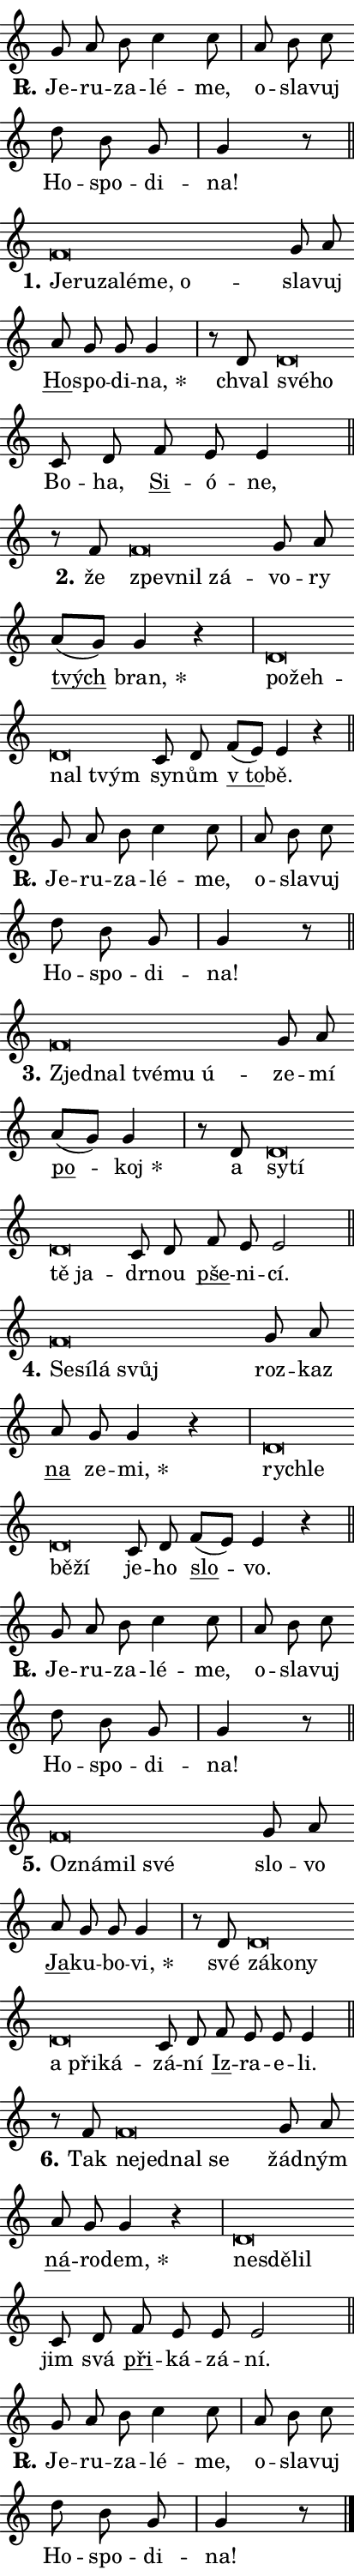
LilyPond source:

\version "2.22.1"
\header { tagline = "" }
\paper {
  indent = 0\cm
  top-margin = 0\cm
  right-margin = 0\cm
  bottom-margin = 0\cm
  left-margin = 0\cm
  paper-width = 7\cm
  page-breaking = #ly:one-page-breaking
  system-system-spacing.basic-distance = #11
  score-system-spacing.basic-distance = #11.3
  ragged-last = ##f
}


%% Author: Thomas Morley
%% https://lists.gnu.org/archive/html/lilypond-user/2020-05/msg00002.html
#(define (line-position grob)
"Returns position of @var[grob} in current system:
   @code{'start}, if at first time-step
   @code{'end}, if at last time-step
   @code{'middle} otherwise
"
  (let* ((col (ly:item-get-column grob))
         (ln (ly:grob-object col 'left-neighbor))
         (rn (ly:grob-object col 'right-neighbor))
         (col-to-check-left (if (ly:grob? ln) ln col))
         (col-to-check-right (if (ly:grob? rn) rn col))
         (break-dir-left
           (and
             (ly:grob-property col-to-check-left 'non-musical #f)
             (ly:item-break-dir col-to-check-left)))
         (break-dir-right
           (and
             (ly:grob-property col-to-check-right 'non-musical #f)
             (ly:item-break-dir col-to-check-right))))
        (cond ((eqv? 1 break-dir-left) 'start)
              ((eqv? -1 break-dir-right) 'end)
              (else 'middle))))

#(define (tranparent-at-line-position vctor)
  (lambda (grob)
  "Relying on @code{line-position} select the relevant enry from @var{vctor}.
Used to determine transparency,"
    (case (line-position grob)
      ((end) (not (vector-ref vctor 0)))
      ((middle) (not (vector-ref vctor 1)))
      ((start) (not (vector-ref vctor 2))))))

noteHeadBreakVisibility =
#(define-music-function (break-visibility)(vector?)
"Makes @code{NoteHead}s transparent relying on @var{break-visibility}"
#{
  \override NoteHead.transparent =
    #(tranparent-at-line-position break-visibility)
#})

#(define delete-ledgers-for-transparent-note-heads
  (lambda (grob)
    "Reads whether a @code{NoteHead} is transparent.
If so this @code{NoteHead} is removed from @code{'note-heads} from
@var{grob}, which is supposed to be @code{LedgerLineSpanner}.
As a result ledgers are not printed for this @code{NoteHead}"
    (let* ((nhds-array (ly:grob-object grob 'note-heads))
           (nhds-list
             (if (ly:grob-array? nhds-array)
                 (ly:grob-array->list nhds-array)
                 '()))
           ;; Relies on the transparent-property being done before
           ;; Staff.LedgerLineSpanner.after-line-breaking is executed.
           ;; This is fragile ...
           (to-keep
             (remove
               (lambda (nhd)
                 (ly:grob-property nhd 'transparent #f))
               nhds-list)))
      ;; TODO find a better method to iterate over grob-arrays, similiar
      ;; to filter/remove etc for lists
      ;; For now rebuilt from scratch
      (set! (ly:grob-object grob 'note-heads)  '())
      (for-each
        (lambda (nhd)
          (ly:pointer-group-interface::add-grob grob 'note-heads nhd))
        to-keep))))

hideNotes = {
  \noteHeadBreakVisibility #begin-of-line-visible
}
unHideNotes = {
  \noteHeadBreakVisibility #all-visible
}

% work-around for resetting accidentals
% https://lilypond.org/doc/v2.23/Documentation/notation/displaying-rhythms#unmetered-music
cadenzaMeasure = {
  \cadenzaOff
  \partial 1024 s1024
  \cadenzaOn
}

#(define-markup-command (accent layout props text) (markup?)
  "Underline accented syllable"
  (interpret-markup layout props
    #{\markup \override #'(offset . 4.3) \underline { #text }#}))

responsum = \markup \concat {
  "R" \hspace #-1.05 \path #0.1 #'((moveto 0 0.07) (lineto 0.9 0.8)) \hspace #0.05 "."
}

\layout {
    \context {
        \Staff
        \remove "Time_signature_engraver"
        \override LedgerLineSpanner.after-line-breaking = #delete-ledgers-for-transparent-note-heads
    }
    \context {
        \Voice {
            \override NoteHead.output-attributes = #'((class . "notehead"))
            \override Hairpin.height = #0.55
        }
    }
    \context {
        \Lyrics {
            \override StanzaNumber.output-attributes = #'((class . "stanzanumber"))
            \override LyricSpace.minimum-distance = #0.9
            \override LyricText.font-name = #"TeX Gyre Schola"
            \override LyricText.font-size = 1
            \override StanzaNumber.font-name = #"TeX Gyre Schola Bold"
            \override StanzaNumber.font-size = 1
        }
    }
}

% magnetic-lyrics.ily
%
%   written by
%     Jean Abou Samra <jean@abou-samra.fr>
%     Werner Lemberg <wl@gnu.org>
%
%   adapted by
%     Jiri Hon <jiri.hon@gmail.com>
%
% Version 2022-Apr-15

% https://www.mail-archive.com/lilypond-user@gnu.org/msg149350.html

#(define (Left_hyphen_pointer_engraver context)
   "Collect syllable-hyphen-syllable occurrences in lyrics and store
them in properties.  This engraver only looks to the left.  For
example, if the lyrics input is @code{foo -- bar}, it does the
following.

@itemize @bullet
@item
Set the @code{text} property of the @code{LyricHyphen} grob between
@q{foo} and @q{bar} to @code{foo}.

@item
Set the @code{left-hyphen} property of the @code{LyricText} grob with
text @q{foo} to the @code{LyricHyphen} grob between @q{foo} and
@q{bar}.
@end itemize

Use this auxiliary engraver in combination with the
@code{lyric-@/text::@/apply-@/magnetic-@/offset!} hook."
   (let ((hyphen #f)
         (text #f))
     (make-engraver
      (acknowledgers
       ((lyric-syllable-interface engraver grob source-engraver)
        (set! text grob)))
      (end-acknowledgers
       ((lyric-hyphen-interface engraver grob source-engraver)
        ;(when (not (grob::has-interface grob 'lyric-space-interface))
          (set! hyphen grob)));)
      ((stop-translation-timestep engraver)
       (when (and text hyphen)
         (ly:grob-set-object! text 'left-hyphen hyphen))
       (set! text #f)
       (set! hyphen #f)))))

#(define (lyric-text::apply-magnetic-offset! grob)
   "If the space between two syllables is less than the value in
property @code{LyricText@/.details@/.squash-threshold}, move the right
syllable to the left so that it gets concatenated with the left
syllable.

Use this function as a hook for
@code{LyricText@/.after-@/line-@/breaking} if the
@code{Left_@/hyphen_@/pointer_@/engraver} is active."
   (let ((hyphen (ly:grob-object grob 'left-hyphen #f)))
     (when hyphen
       (let ((left-text (ly:spanner-bound hyphen LEFT)))
         (when (grob::has-interface left-text 'lyric-syllable-interface)
           (let* ((common (ly:grob-common-refpoint grob left-text X))
                  (this-x-ext (ly:grob-extent grob common X))
                  (left-x-ext
                   (begin
                     ;; Trigger magnetism for left-text.
                     (ly:grob-property left-text 'after-line-breaking)
                     (ly:grob-extent left-text common X)))
                  ;; `delta` is the gap width between two syllables.
                  (delta (- (interval-start this-x-ext)
                            (interval-end left-x-ext)))
                  (details (ly:grob-property grob 'details))
                  (threshold (assoc-get 'squash-threshold details 0.2)))
             (when (< delta threshold)
               (let* (;; We have to manipulate the input text so that
                      ;; ligatures crossing syllable boundaries are not
                      ;; disabled.  For languages based on the Latin
                      ;; script this is essentially a beautification.
                      ;; However, for non-Western scripts it can be a
                      ;; necessity.
                      (lt (ly:grob-property left-text 'text))
                      (rt (ly:grob-property grob 'text))
                      (is-space (grob::has-interface hyphen 'lyric-space-interface))
                      (space (if is-space " " ""))
                      (space-markup (grob-interpret-markup grob " "))
                      (space-size (interval-length (ly:stencil-extent space-markup X)))
                      (extra-delta (if is-space space-size 0))
                      ;; Append new syllable.
                      (ltrt-space (if (and (string? lt) (string? rt))
                                (string-append lt space rt)
                                (make-concat-markup (list lt space rt))))
                      ;; Right-align `ltrt` to the right side.
                      (ltrt-space-markup (grob-interpret-markup
                               grob
                               (make-translate-markup
                                (cons (interval-length this-x-ext) 0)
                                (make-right-align-markup ltrt-space)))))
                 (begin
                   ;; Don't print `left-text`.
                   (ly:grob-set-property! left-text 'stencil #f)
                   ;; Set text and stencil (which holds all collected
                   ;; syllables so far) and shift it to the left.
                   (ly:grob-set-property! grob 'text ltrt-space)
                   (ly:grob-set-property! grob 'stencil ltrt-space-markup)
                   (ly:grob-translate-axis! grob (- (- delta extra-delta)) X))))))))))


#(define (lyric-hyphen::displace-bounds-first grob)
   ;; Make very sure this callback isn't triggered too early.
   (let ((left (ly:spanner-bound grob LEFT))
         (right (ly:spanner-bound grob RIGHT)))
     (ly:grob-property left 'after-line-breaking)
     (ly:grob-property right 'after-line-breaking)
     (ly:lyric-hyphen::print grob)))

squashThreshold = #0.4

\layout {
  \context {
    \Lyrics
    \consists #Left_hyphen_pointer_engraver
    \override LyricText.after-line-breaking =
      #lyric-text::apply-magnetic-offset!
    \override LyricHyphen.stencil = #lyric-hyphen::displace-bounds-first
    \override LyricText.details.squash-threshold = \squashThreshold
    \override LyricHyphen.minimum-distance = 0
    \override LyricHyphen.minimum-length = \squashThreshold
  }
}

squash = \override LyricText.details.squash-threshold = 9999
unSquash = \override LyricText.details.squash-threshold = \squashThreshold

left = \override LyricText.self-alignment-X = #LEFT
unLeft = \revert LyricText.self-alignment-X

starOffset = #(lambda (grob) 
                (let ((x_offset (ly:self-alignment-interface::aligned-on-x-parent grob)))
                  (if (= x_offset 0) 0 (+ x_offset 1.2))))

star = #(define-music-function (syllable)(string?)
"Append star separator at the end of a syllable"
#{
  \once \override LyricText.X-offset = #starOffset
  \lyricmode { \markup {
    #syllable
    \override #'((font-name . "TeX Gyre Schola Bold")) \hspace #0.2 \lower #0.65 \larger "*"
  } }
#})

starAccent = #(define-music-function (syllable)(string?)
"Append star separator at the end of a syllable and make accent"
#{
  \once \override LyricText.X-offset = #starOffset
  \lyricmode { \markup {
    \accent #syllable
    \override #'((font-name . "TeX Gyre Schola Bold")) \hspace #0.2 \lower #0.65 \larger "*"
  } }
#})

breath = #(define-music-function (syllable)(string?)
"Append breathing indicator at the end of a syllable"
#{
  \lyricmode { \markup { #syllable "+" } }
#})

optionalBreath = #(define-music-function (syllable)(string?)
"Append optional breathing indicator at the end of a syllable"
#{
  \lyricmode { \markup { #syllable "(+)" } }
#})


\score {
    <<
        \new Voice = "melody" { \cadenzaOn \key c \major \relative { g'8 a b c4 c8 \cadenzaMeasure \bar "|" a b c \bar "" d b g \cadenzaMeasure \bar "|" g4 r8 \cadenzaMeasure \bar "||" \break } }
        \new Lyrics \lyricsto "melody" { \lyricmode { \set stanza = \responsum
Je -- ru -- za -- lé -- me, o -- sla -- vuj Ho -- spo -- di -- na! } }
    >>
    \layout {}
}

\score {
    <<
        \new Voice = "melody" { \cadenzaOn \key c \major \relative { f'\breve*1/16 \hideNotes \breve*1/16 \bar "" \breve*1/16 \bar "" \breve*1/16 \bar "" \breve*1/16 \breve*1/16 \bar "" \unHideNotes g8 a \bar "" a g g g4 \cadenzaMeasure \bar "|" r8 d d\breve*1/16 \hideNotes \breve*1/16 \bar "" \unHideNotes c8 d \bar "" f e e4 \cadenzaMeasure \bar "||" \break } }
        \new Lyrics \lyricsto "melody" { \lyricmode { \set stanza = "1."
\left Je -- \squash ru -- za -- lé -- me, o -- \unLeft \unSquash sla -- vuj \markup \accent Ho -- spo -- di -- \star na, chval \left své -- \squash ho \unLeft \unSquash Bo -- ha, \markup \accent Si -- ó -- ne, } }
    >>
    \layout {}
}

\score {
    <<
        \new Voice = "melody" { \cadenzaOn \key c \major \relative { r8 f' f\breve*1/16 \hideNotes \breve*1/16 \breve*1/16 \bar "" \unHideNotes g8 a \bar "" a[( g)] g4 r \cadenzaMeasure \bar "|" d\breve*1/16 \hideNotes \breve*1/16 \bar "" \breve*1/16 \breve*1/16 \bar "" \unHideNotes c8 d \bar "" f[( e)] e4 r \cadenzaMeasure \bar "||" \break } }
        \new Lyrics \lyricsto "melody" { \lyricmode { \set stanza = "2."
že \left zpev -- \squash nil zá -- \unLeft \unSquash vo -- ry \markup \accent tvých \star bran, \left po -- \squash žeh -- nal tvým \unLeft \unSquash sy -- nům \markup \accent "v to" -- bě. } }
    >>
    \layout {}
}

\score {
    <<
        \new Voice = "melody" { \cadenzaOn \key c \major \relative { g'8 a b c4 c8 \cadenzaMeasure \bar "|" a b c \bar "" d b g \cadenzaMeasure \bar "|" g4 r8 \cadenzaMeasure \bar "||" \break } }
        \new Lyrics \lyricsto "melody" { \lyricmode { \set stanza = \responsum
Je -- ru -- za -- lé -- me, o -- sla -- vuj Ho -- spo -- di -- na! } }
    >>
    \layout {}
}

\score {
    <<
        \new Voice = "melody" { \cadenzaOn \key c \major \relative { f'\breve*1/16 \hideNotes \breve*1/16 \bar "" \breve*1/16 \bar "" \breve*1/16 \breve*1/16 \bar "" \unHideNotes g8 a \bar "" a[( g)] g4 \cadenzaMeasure \bar "|" r8 d d\breve*1/16 \hideNotes \breve*1/16 \bar "" \breve*1/16 \breve*1/16 \bar "" \unHideNotes c8 d \bar "" f e e2 \cadenzaMeasure \bar "||" \break } }
        \new Lyrics \lyricsto "melody" { \lyricmode { \set stanza = "3."
\left Zjed -- \squash nal tvé -- mu ú -- \unLeft \unSquash ze -- mí \markup \accent po -- \star koj a \left sy -- \squash tí tě ja -- \unLeft \unSquash dr -- nou \markup \accent pše -- ni -- cí. } }
    >>
    \layout {}
}

\score {
    <<
        \new Voice = "melody" { \cadenzaOn \key c \major \relative { f'\breve*1/16 \hideNotes \breve*1/16 \bar "" \breve*1/16 \breve*1/16 \bar "" \unHideNotes g8 a \bar "" a g g4 r \cadenzaMeasure \bar "|" d\breve*1/16 \hideNotes \breve*1/16 \bar "" \breve*1/16 \breve*1/16 \bar "" \unHideNotes c8 d \bar "" f[( e)] e4 r \cadenzaMeasure \bar "||" \break } }
        \new Lyrics \lyricsto "melody" { \lyricmode { \set stanza = "4."
\left Se -- \squash sí -- lá svůj \unLeft \unSquash roz -- kaz \markup \accent na ze -- \star mi, \left rych -- \squash le bě -- ží \unLeft \unSquash je -- ho \markup \accent slo -- vo. } }
    >>
    \layout {}
}

\score {
    <<
        \new Voice = "melody" { \cadenzaOn \key c \major \relative { g'8 a b c4 c8 \cadenzaMeasure \bar "|" a b c \bar "" d b g \cadenzaMeasure \bar "|" g4 r8 \cadenzaMeasure \bar "||" \break } }
        \new Lyrics \lyricsto "melody" { \lyricmode { \set stanza = \responsum
Je -- ru -- za -- lé -- me, o -- sla -- vuj Ho -- spo -- di -- na! } }
    >>
    \layout {}
}

\score {
    <<
        \new Voice = "melody" { \cadenzaOn \key c \major \relative { f'\breve*1/16 \hideNotes \breve*1/16 \bar "" \breve*1/16 \breve*1/16 \bar "" \unHideNotes g8 a \bar "" a g g g4 \cadenzaMeasure \bar "|" r8 d d\breve*1/16 \hideNotes \breve*1/16 \bar "" \breve*1/16 \bar "" \breve*1/16 \bar "" \breve*1/16 \breve*1/16 \bar "" \unHideNotes c8 d \bar "" f e e e4 \cadenzaMeasure \bar "||" \break } }
        \new Lyrics \lyricsto "melody" { \lyricmode { \set stanza = "5."
\left Oz -- \squash ná -- mil své \unLeft \unSquash slo -- vo \markup \accent Ja -- ku -- bo -- \star vi, své \left zá -- \squash ko -- ny a při -- ká -- \unLeft \unSquash zá -- ní \markup \accent Iz -- ra -- e -- li. } }
    >>
    \layout {}
}

\score {
    <<
        \new Voice = "melody" { \cadenzaOn \key c \major \relative { r8 f' f\breve*1/16 \hideNotes \breve*1/16 \bar "" \breve*1/16 \breve*1/16 \bar "" \unHideNotes g8 a \bar "" a g g4 r \cadenzaMeasure \bar "|" d\breve*1/16 \hideNotes \breve*1/16 \breve*1/16 \bar "" \unHideNotes c8 d \bar "" f e e e2 \cadenzaMeasure \bar "||" \break } }
        \new Lyrics \lyricsto "melody" { \lyricmode { \set stanza = "6."
Tak \left ne -- \squash jed -- nal se \unLeft \unSquash žád -- ným \markup \accent ná -- ro -- \star dem, \left ne -- \squash sdě -- lil \unLeft \unSquash jim svá \markup \accent při -- ká -- zá -- ní. } }
    >>
    \layout {}
}

\score {
    <<
        \new Voice = "melody" { \cadenzaOn \key c \major \relative { g'8 a b c4 c8 \cadenzaMeasure \bar "|" a b c \bar "" d b g \cadenzaMeasure \bar "|" g4 r8 \cadenzaMeasure \bar "||" \break } \bar "|." }
        \new Lyrics \lyricsto "melody" { \lyricmode { \set stanza = \responsum
Je -- ru -- za -- lé -- me, o -- sla -- vuj Ho -- spo -- di -- na! } }
    >>
    \layout {}
}
